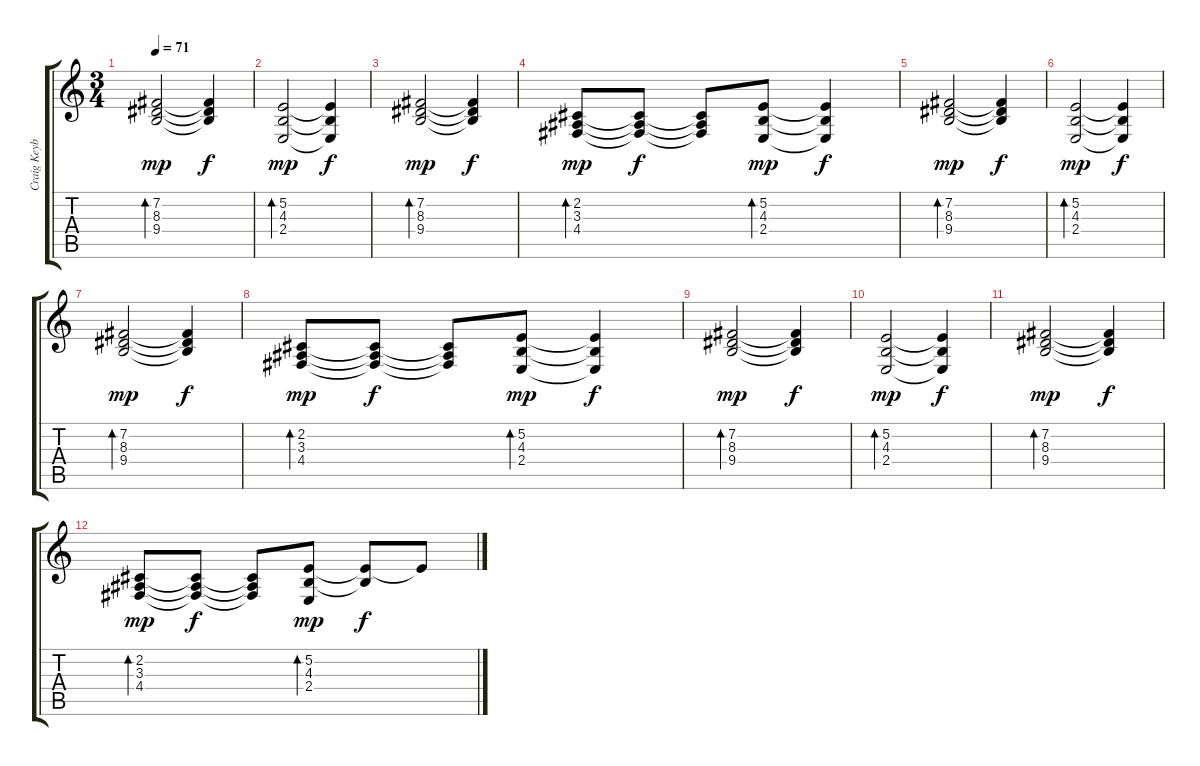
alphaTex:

\track ("Craig Keyboard" "Craig Keyb") {instrument accordion}
\staff {score tabs}
\tuning (E4 B3 G3 D3 A2 E2) {hide}
\ts (3 4)
\tempo 71
\clef g2
\ks c
(7.2 8.3 9.4).2{bd 60 dy mp} (7.2{t} 8.3{t} 9.4{t}).4{dy f} |
(5.2 4.3 2.4).2{bd 60 dy mp} (5.2{t} 4.3{t} 2.4{t}).4{dy f} |
(7.2 8.3 9.4).2{bd 60 dy mp} (7.2{t} 8.3{t} 9.4{t}).4{dy f} |
(2.2 3.3 4.4).8{bd 60 dy mp} (2.2{t} 3.3{t} 4.4{t}).8{dy f} (2.2{t} 3.3{t} 4.4{t}).8 (5.2 4.3 2.4).8{bd 60 dy mp} (5.2{t} 4.3{t} 2.4{t}).4{dy f} |
(7.2 8.3 9.4).2{bd 60 dy mp volume 5 instrument accordion} (7.2{t} 8.3{t} 9.4{t}).4{dy f} |
(5.2 4.3 2.4).2{bd 60 dy mp volume 5 instrument accordion} (5.2{t} 4.3{t} 2.4{t}).4{dy f} |
(7.2 8.3 9.4).2{bd 60 dy mp volume 5 instrument accordion} (7.2{t} 8.3{t} 9.4{t}).4{dy f} |
(2.2 3.3 4.4).8{bd 60 dy mp volume 5 instrument accordion} (2.2{t} 3.3{t} 4.4{t}).8{dy f} (2.2{t} 3.3{t} 4.4{t}).8 (5.2 4.3 2.4).8{bd 60 dy mp volume 5 instrument accordion} (5.2{t} 4.3{t} 2.4{t}).4{dy f} |
(7.2 8.3 9.4).2{bd 60 dy mp} (7.2{t} 8.3{t} 9.4{t}).4{dy f} |
(5.2 4.3 2.4).2{bd 60 dy mp} (5.2{t} 4.3{t} 2.4{t}).4{dy f} |
(7.2 8.3 9.4).2{bd 60 dy mp} (7.2{t} 8.3{t} 9.4{t}).4{dy f} |
(2.2 3.3 4.4).8{bd 60 dy mp} (2.2{t} 3.3{t} 4.4{t}).8{dy f} (2.2{t} 3.3{t} 4.4{t}).8 (5.2 4.3 2.4).8{bd 60 dy mp volume 5 instrument accordion} (5.2{t} 4.3{t}).8{dy f volume 3 instrument accordion} 5.2{t}.8{volume 1 instrument accordion}
